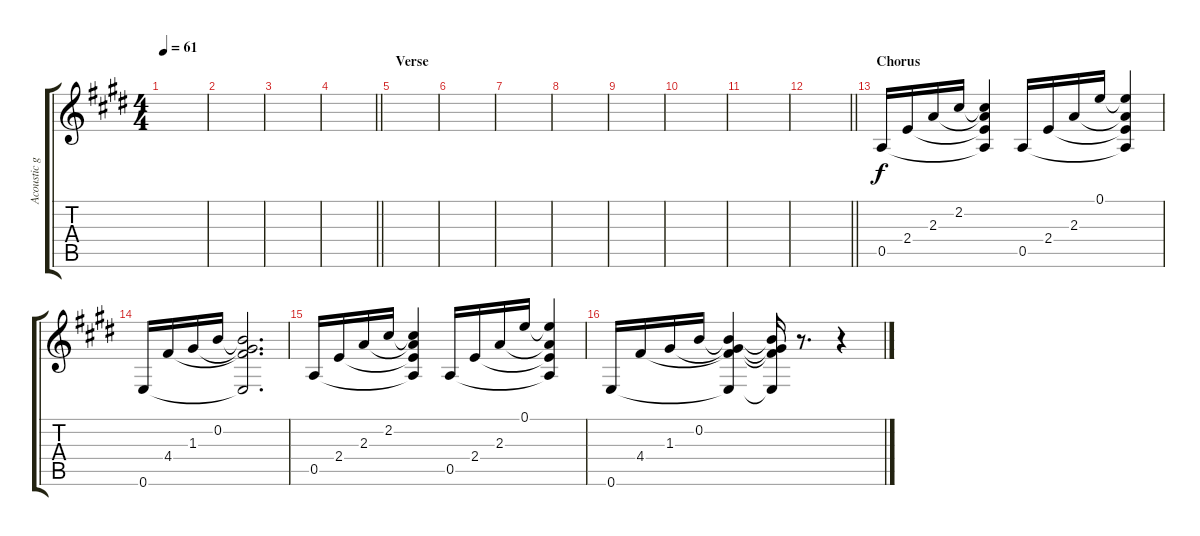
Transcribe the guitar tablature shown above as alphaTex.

\track ("Acoustic gtr." "Acoustic g") {instrument acousticguitarsteel}
\staff {score tabs}
\tuning (E4 B3 G3 D3 A2 E2) {hide}
\ts (4 4)
\tempo 61
\clef g2
\ks e
|
|
|
\barLineRight lightlight
|
\section ("" "Verse")
|
|
|
|
|
|
|
\barLineRight lightlight
|
\section ("" "Chorus")
0.5.16 2.4.16 2.3.16 2.2.16 (2.2{t} 2.3{t} 2.4{t} 0.5{t}).4 0.5.16 2.4.16 2.3.16 0.1.16 (0.1{t} 2.3{t} 2.4{t} 0.5{t}).4 |
0.6.16 4.4.16 1.3.16 0.2.16 (0.2{t} 1.3{t} 4.4{t} 0.6{t}).2{d} |
0.5.16 2.4.16 2.3.16 2.2.16 (2.2{t} 2.3{t} 2.4{t} 0.5{t}).4 0.5.16 2.4.16 2.3.16 0.1.16 (0.1{t} 2.3{t} 2.4{t} 0.5{t}).4 |
0.6.16 4.4.16 1.3.16 0.2.16 (0.2{t} 1.3{t} 4.4{t} 0.6{t}).4 (0.2{t} 1.3{t} 4.4{t} 0.6{t}).16 r.8{d} r.4
